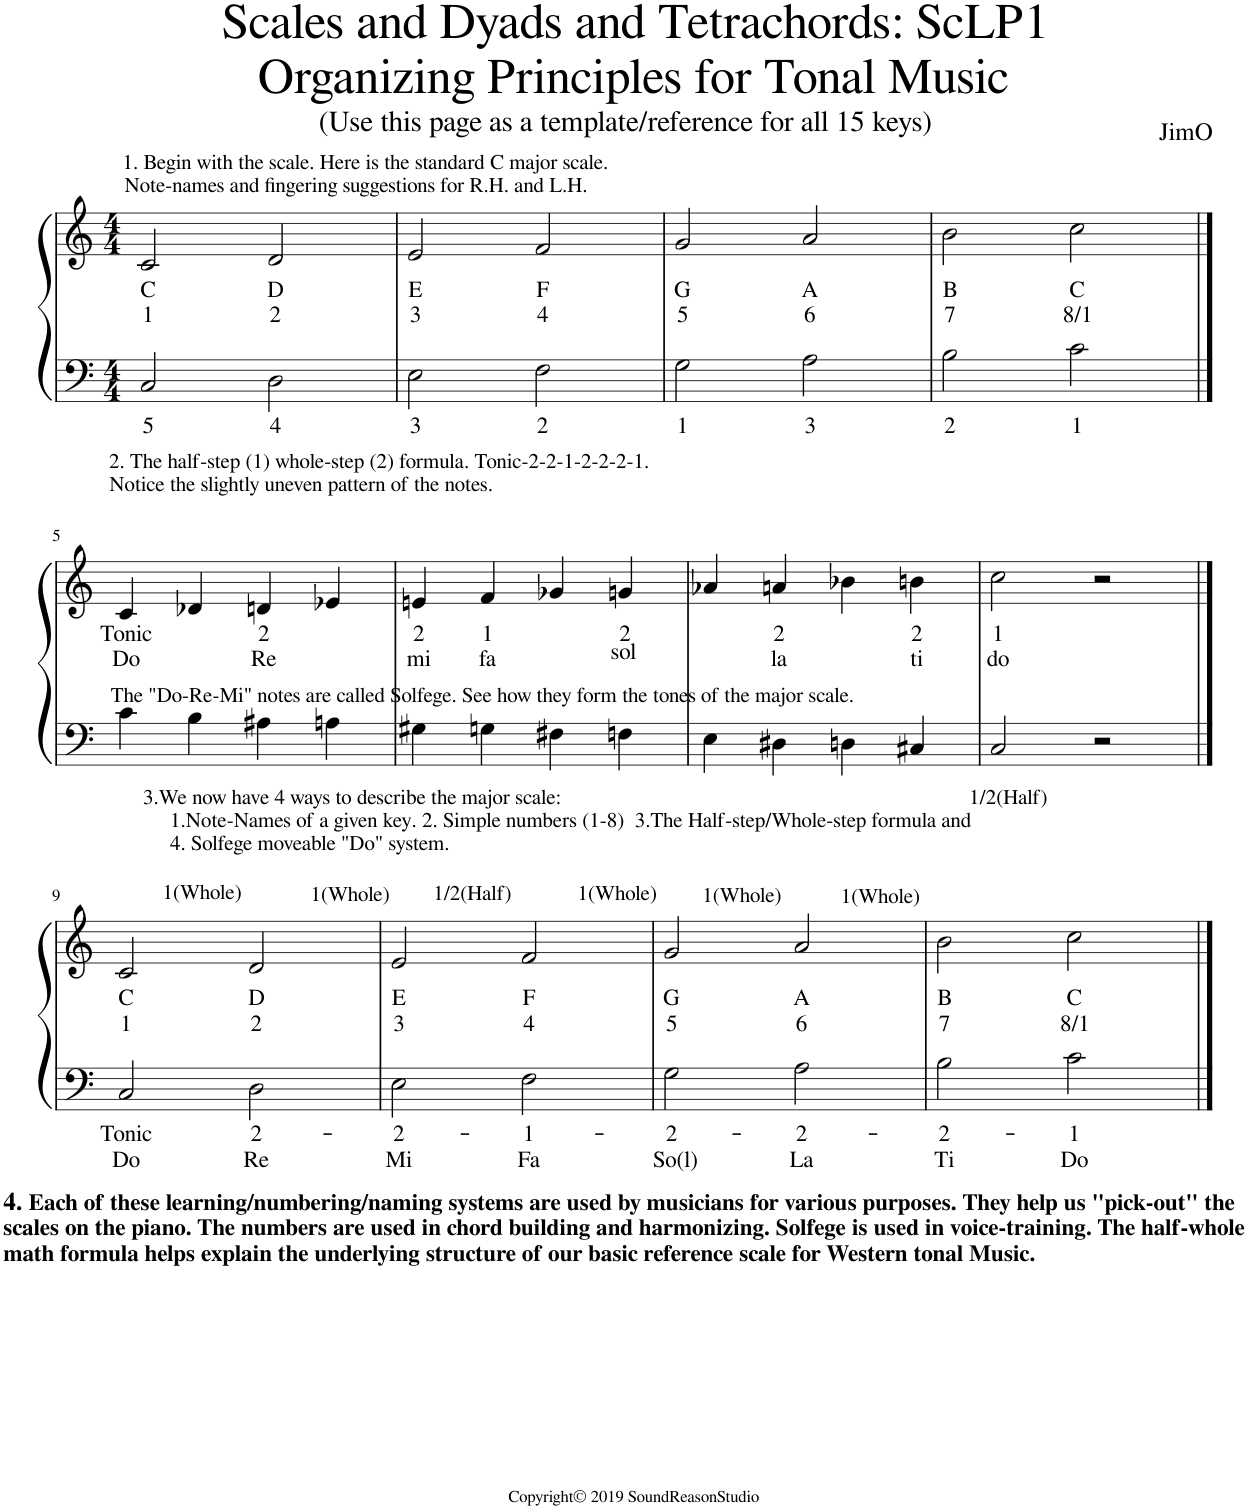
**kern	**text	**text	**kern	**text	**text
*part1	*part1	*part1	*part1	*part1	*part1
*staff2	*staff2	*staff2	*staff1	*staff1	*staff1
*I"Piano	*	*	*	*	*
*I'Pno.	*	*	*	*	*
*clefF4	*	*	*clefG2	*	*
*k[]	*	*	*k[]	*	*
*M4/4	*	*	*M4/4	*	*
=1	=1	=1	=1	=1	=1
!	!	!	!LO:TX:a:t=1. Begin with the scale. Here is the standard C major scale.	!	!
!	!	!	!LO:TX:a:t=Note-names and fingering suggestions for R.H. and L.H.	!	!
!	!LO:LY:b	!	!	!LO:LY:b	!LO:LY:b
2C/	5	.	2c/	C	1
!	!LO:LY:b	!	!	!LO:LY:b	!LO:LY:b
2D\	4	.	2d/	D	2
=2	=2	=2	=2	=2	=2
!	!LO:LY:b	!	!	!LO:LY:b	!LO:LY:b
2E\	3	.	2e/	E	3
!	!LO:LY:b	!	!	!LO:LY:b	!LO:LY:b
2F\	2	.	2f/	F	4
=3	=3	=3	=3	=3	=3
!	!LO:LY:b	!	!	!LO:LY:b	!LO:LY:b
2G\	1	.	2g/	G	5
!	!LO:LY:b	!	!	!LO:LY:b	!LO:LY:b
2A\	3	.	2a/	A	6
=4	=4	=4	=4	=4	=4
!	!LO:LY:b	!	!	!LO:LY:b	!LO:LY:b
2B\	2	.	2b\	B	7
!	!LO:LY:b	!	!	!LO:LY:b	!LO:LY:b
2c\	1	.	2cc\	C	8/1
!!LO:LB:g=z
==5	==5	==5	==5	==5	==5
!	!	!	!LO:TX:a:t=2. The half-step (1) whole-step (2) formula. Tonic-2-2-1-2-2-2-1.	!	!
!	!	!	!LO:TX:a:t=Notice the slightly uneven pattern of the notes.	!	!
!LO:TX:a:t=The "Do-Re-Mi" notes are called Solfege. See how they form the tones of the major scale.	!	!	!	!	!
!	!	!	!	!LO:LY:b	!LO:LY:b
4c\	.	.	4c/	Tonic	Do
4B\	.	.	4d-X/	.	.
!	!	!	!	!LO:LY:b	!LO:LY:b
4A#X\	.	.	4dn/	2	Re
4An\	.	.	4e-X/	.	.
=6	=6	=6	=6	=6	=6
!	!	!	!	!LO:LY:b	!LO:LY:b
4G#X\	.	.	4en/	2	mi
!	!	!	!	!LO:LY:b	!LO:LY:b
4Gn\	.	.	4f/	1	fa
4F#X\	.	.	4g-X/	.	.
!	!	!	!	!LO:LY:b	!LO:LY:b
4Fn\	.	.	4gn/	2	sol
=7	=7	=7	=7	=7	=7
4E\	.	.	4a-X/	.	.
!	!	!	!	!LO:LY:b	!LO:LY:b
4D#X\	.	.	4an/	2	la
4Dn\	.	.	4b-X\	.	.
!	!	!	!	!LO:LY:b	!LO:LY:b
4C#X/	.	.	4bn\	2	ti
=8	=8	=8	=8	=8	=8
!	!	!	!	!LO:LY:b	!LO:LY:b
2C/	.	.	2cc\	1	do
2r	.	.	2r	.	.
!!LO:LB:g=z
==9	==9	==9	==9	==9	==9
!	!	!	!LO:TX:a:t=1(Whole)	!	!
!LO:TX:b:B:t=4.	!	!	!	!	!
!LO:TX:b:t=Each of these learning/numbering/naming systems are used by musicians for various purposes. They help us "pick-out" the	!	!	!	!	!
!LO:TX:b:t=scales on the piano. The numbers are used in chord building and harmonizing. Solfege is used in voice-training. The half-whole	!	!	!	!	!
!LO:TX:b:t=math formula helps explain the underlying structure of our basic reference scale for Western tonal Music.	!	!	!	!	!
!	!LO:LY:b	!LO:LY:b	!	!LO:LY:b	!LO:LY:b
2C/	Tonic	Do	2c/	C	1
!	!	!	!LO:TX:a:t=1(Whole)	!	!
!	!LO:LY:b	!LO:LY:b	!	!LO:LY:b	!LO:LY:b
2D\	2-	Re	2d/	D	2
=10	=10	=10	=10	=10	=10
!	!	!	!LO:TX:a:t=3.We now have 4 ways to describe the major scale&colon;	!	!
!	!	!	!LO:TX:a:t=1.Note-Names of a given key. 2. Simple numbers (1-8)  3.The Half-step/Whole-step formula and	!	!
!	!	!	!LO:TX:a:t=4. Solfege moveable "Do" system.	!	!
!	!LO:LY:b	!LO:LY:b	!	!LO:LY:b	!LO:LY:b
2E\	-2-	Mi	2e/	E	3
!	!	!	!LO:TX:a:t=1/2(Half)	!	!
!	!	!	!LO:TX:a:t=1(Whole)	!	!
!	!LO:LY:b	!LO:LY:b	!	!LO:LY:b	!LO:LY:b
2F\	-1-	Fa	2f/	F	4
=11	=11	=11	=11	=11	=11
!	!	!	!LO:TX:a:t=1(Whole)	!	!
!	!LO:LY:b	!LO:LY:b	!	!LO:LY:b	!LO:LY:b
2G\	-2-	So(l)	2g/	G	5
!	!	!	!LO:TX:a:t=1(Whole)	!	!
!	!LO:LY:b	!LO:LY:b	!	!LO:LY:b	!LO:LY:b
2A\	-2-	La	2a/	A	6
=12	=12	=12	=12	=12	=12
!	!LO:LY:b	!LO:LY:b	!	!LO:LY:b	!LO:LY:b
2B\	-2-	Ti	2b\	B	7
!	!	!	!LO:TX:a:t=1/2(Half)	!	!
!	!LO:LY:b	!LO:LY:b	!	!LO:LY:b	!LO:LY:b
2c\	-1	Do	2cc\	C	8/1
==	==	==	==	==	==
*-	*-	*-	*-	*-	*-
